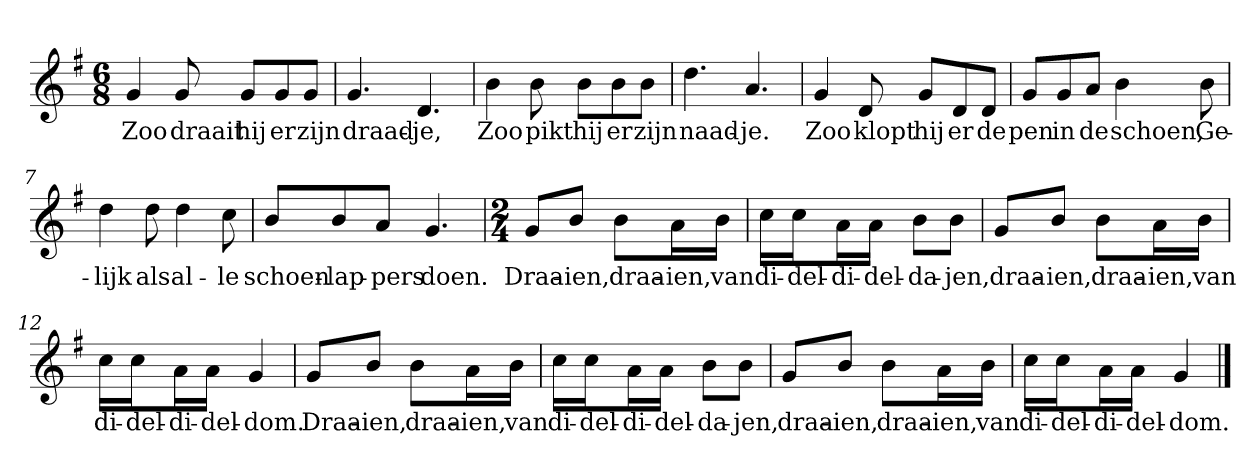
**kern	**text
*part1	*part1
*staff1	*staff1
*clefG2	*
*k[f#]	*
*G:	*
*M6/8	*
*MM120	*
=1	=1
4g	Zoo
8g	draait
8g/L	hij
8g/	er
8g/J	zijn
=2	=2
4.g	draad-
4.d	-je,
=3	=3
4b	Zoo
8b	pikt
8b\L	hij
8b\	er
8b\J	zijn
=4	=4
4.dd	naad-
4.a	-je.
=5	=5
4g	Zoo
8d	klopt
8g/L	hij
8d/	er
8d/J	de
=6	=6
8g/L	pen
8g/	in
8a/J	de
4b	schoen,
8b	Ge-
=7	=7
4dd	-lijk
8dd	als
4dd	al-
8cc	-le
=8	=8
8b/L	schoen-
8b/	-lap-
8a/J	-pers
4.g	doen.
=9	=9
*M2/4	*
8g/L	Draa-
8b/J	-ien,
8b\L	draa-
16a\L	-ien,
16b\JJ	van
=10	=10
16cc\LL	di-
16cc\J	-del-
16a\L	-di-
16a\JJ	-del-
8b\L	-da-
8b\J	-jen,
=11	=11
8g/L	draa-
8b/J	-ien,
8b\L	draa-
16a\L	-ien,
16b\JJ	van
=12	=12
16cc\LL	di-
16cc\J	-del-
16a\L	-di-
16a\JJ	-del-
4g	-dom.
=13	=13
8g/L	Draa-
8b/J	-ien,
8b\L	draa-
16a\L	-ien,
16b\JJ	van
=14	=14
16cc\LL	di-
16cc\J	-del-
16a\L	-di-
16a\JJ	-del-
8b\L	-da-
8b\J	-jen,
=15	=15
8g/L	draa-
8b/J	-ien,
8b\L	draa-
16a\L	-ien,
16b\JJ	van
=16	=16
16cc\LL	di-
16cc\J	-del-
16a\L	-di-
16a\JJ	-del-
4g	-dom.
==	==
*-	*-
